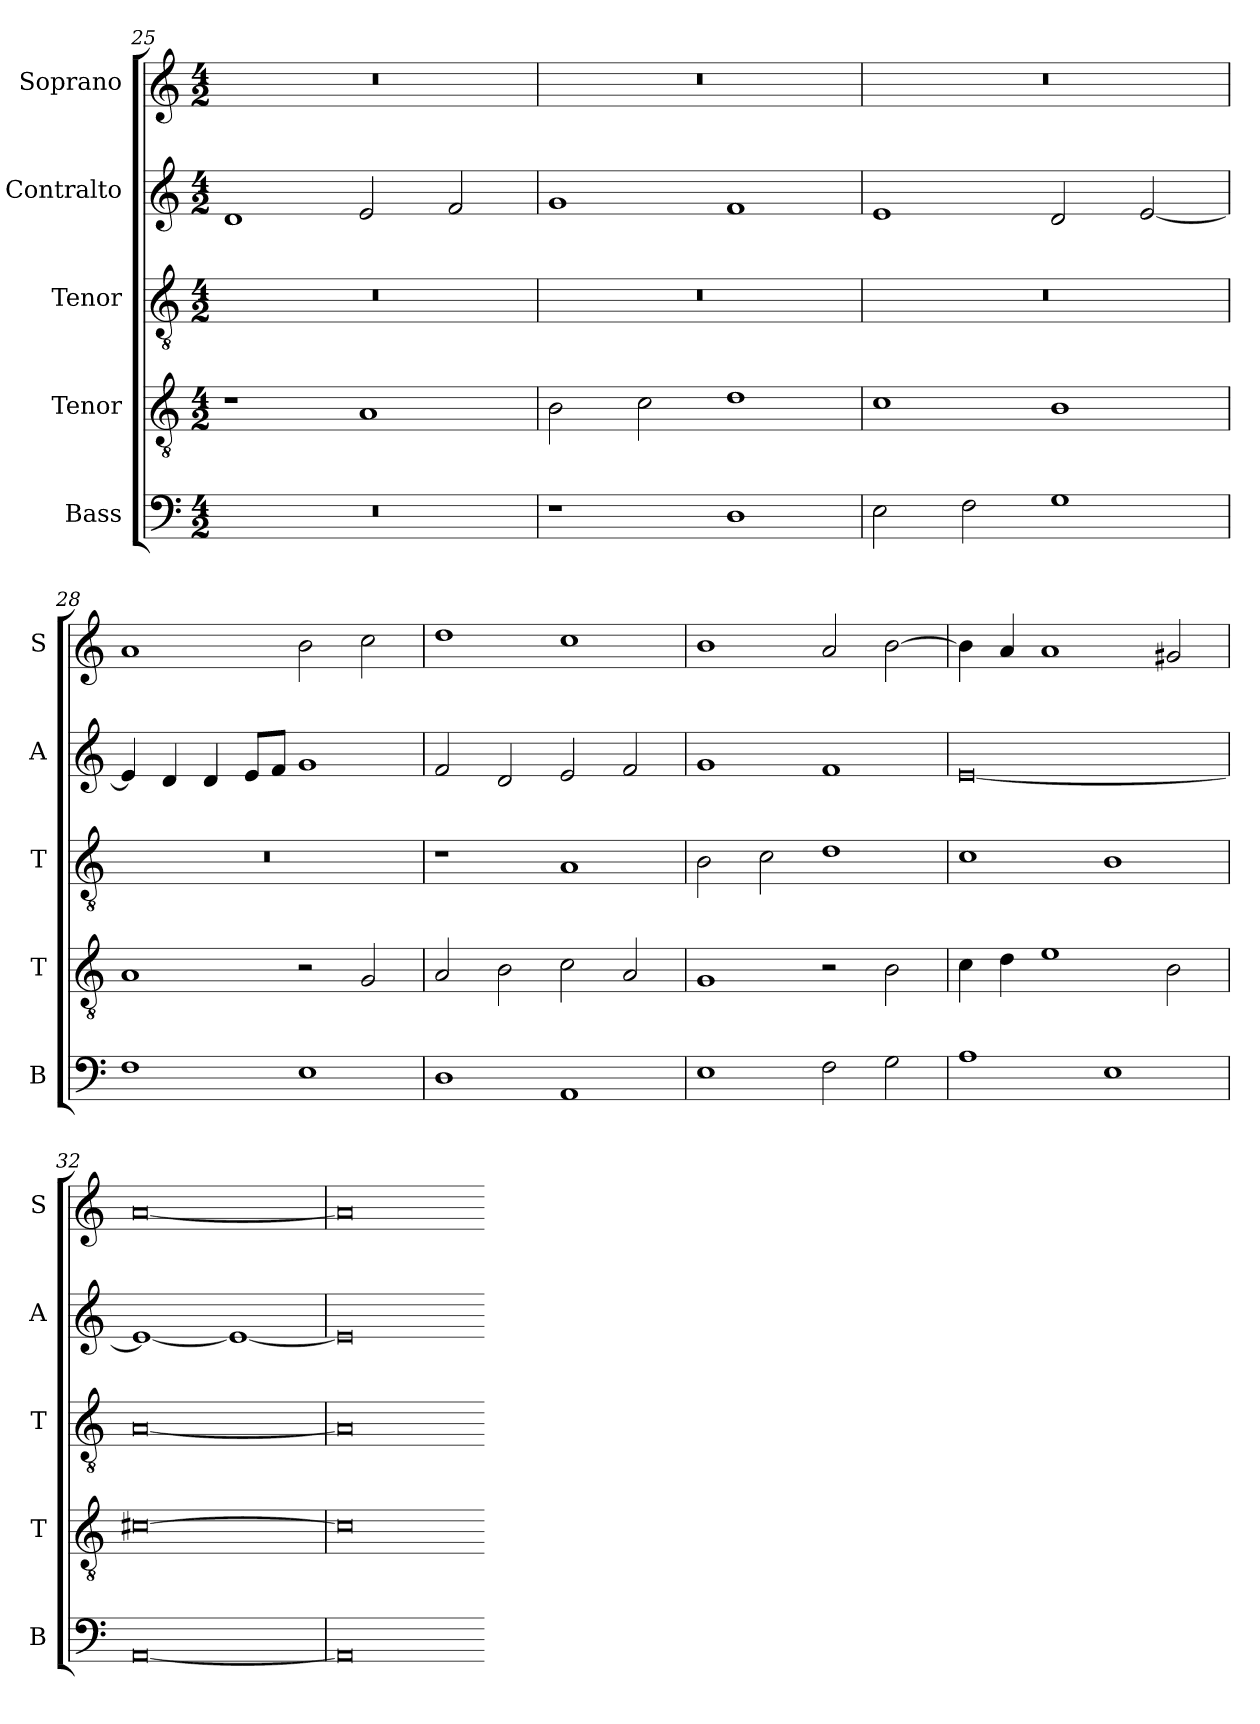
**kern	**kern	**kern	**kern	**kern
*part5	*part4	*part3	*part2	*part1
*staff5	*staff4	*staff3	*staff2	*staff1
*I"Bass	*I"Tenor	*I"Tenor	*I"Contralto	*I"Soprano
*I'B	*I'T	*I'T	*I'A	*I'S
*clefF4	*clefGv2	*clefGv2	*clefG2	*clefG2
*k[]	*k[]	*k[]	*k[]	*k[]
*D:dor	*D:dor	*D:dor	*D:dor	*D:dor
*M4/2	*M4/2	*M4/2	*M4/2	*M4/2
=25	=25	=25	=25	=25
0r	1r	0r	1d	0r
.	1A	.	2e	.
.	.	.	2f	.
=26	=26	=26	=26	=26
1r	2B	0r	1g	0r
.	2c	.	.	.
1D	1d	.	1f	.
=27	=27	=27	=27	=27
2E	1c	0r	1e	0r
2F	.	.	.	.
1G	1B	.	2d	.
.	.	.	[2e	.
=28	=28	=28	=28	=28
1F	1A	0r	4e]	1a
.	.	.	4d	.
.	.	.	4d	.
.	.	.	8e/L	.
.	.	.	8f/J	.
1E	2r	.	1g	2b
.	2G	.	.	2cc
=29	=29	=29	=29	=29
1D	2A	1r	2f	1dd
.	2B	.	2d	.
1AA	2c	1A	2e	1cc
.	2A	.	2f	.
=30	=30	=30	=30	=30
1E	1G	2B	1g	1b
.	.	2c	.	.
2F	2r	1d	1f	2a
2G	2B	.	.	[2b
=31	=31	=31	=31	=31
1A	4c	1c	[0e	4b]
.	4d	.	.	4a
.	1e	.	.	1a
1E	.	1B	.	.
.	2B	.	.	2g#X
=32	=32	=32	=32	=32
[0AA	[0c#X	[0A	1e_	[0a
.	.	.	1e_	.
=33	=33	=33	=33	=33
0AA]	0c#]	0A]	0e]	0a]
=-	=-	=-	=-	=-
*-	*-	*-	*-	*-
